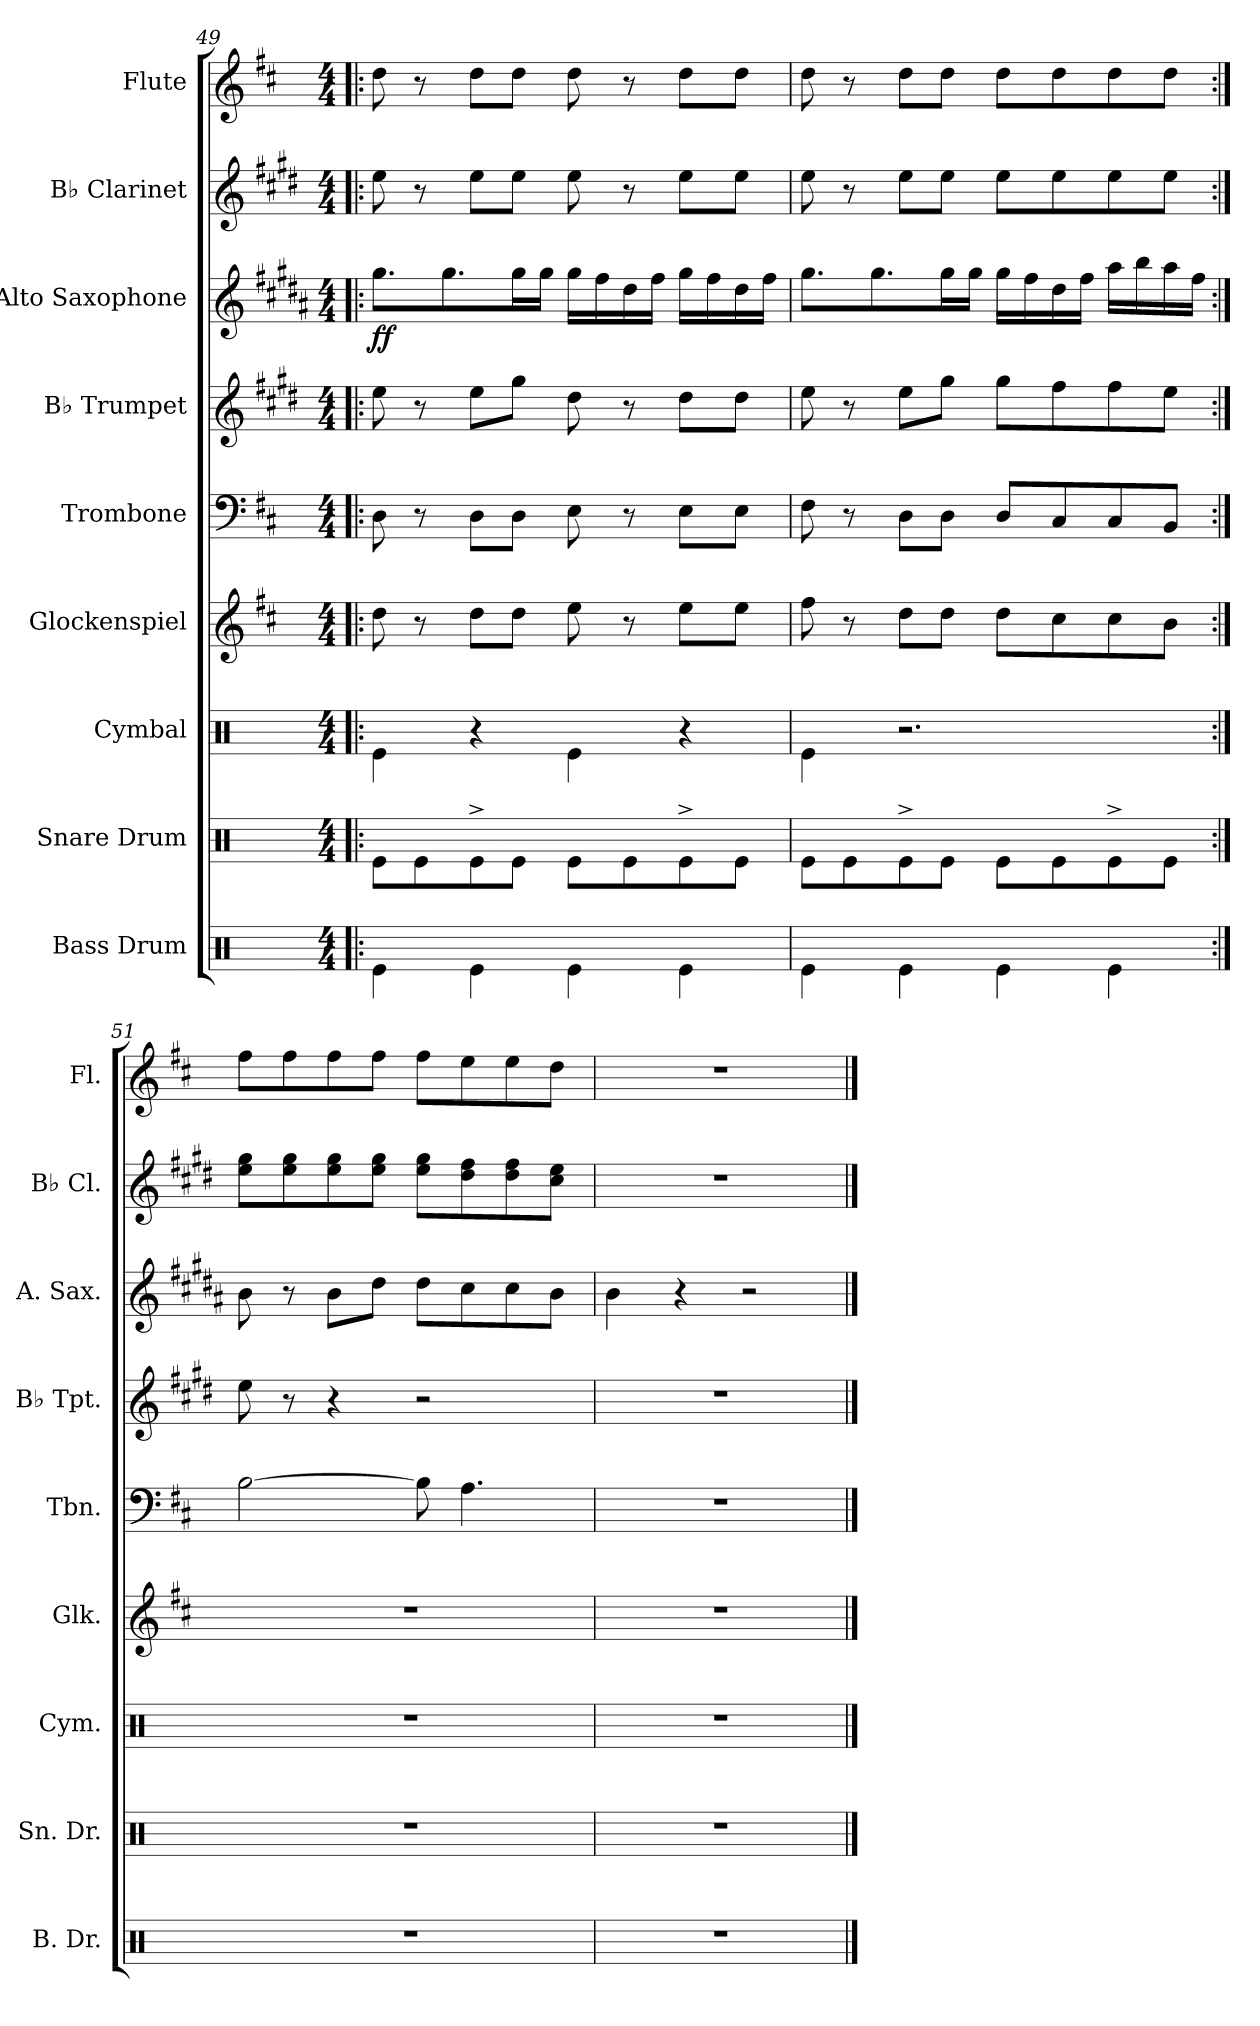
**kern	**kern	**kern	**kern	**kern	**kern	**kern	**dynam	**kern	**kern
*part9	*part8	*part7	*part6	*part5	*part4	*part3	*part3	*part2	*part1
*staff9	*staff8	*staff7	*staff6	*staff5	*staff4	*staff3	*staff3	*staff2	*staff1
*I"Bass Drum	*I"Snare Drum	*I"Cymbal	*I"Glockenspiel	*I"Trombone	*I"B♭ Trumpet	*I"Alto Saxophone	*	*I"B♭ Clarinet	*I"Flute
*I'B. Dr.	*I'Sn. Dr.	*I'Cym.	*I'Glk.	*I'Tbn.	*I'B♭ Tpt.	*I'A. Sax.	*	*I'B♭ Cl.	*I'Fl.
!!LO:PB:g=z
*clefX	*clefX	*clefX	*clefG2	*clefF4	*clefG2	*clefG2	*	*clefG2	*clefG2
*	*	*	*ITrd-14c-24	*	*ITrd1c2	*ITrd5c9	*	*ITrd1c2	*
*k[]	*k[]	*k[]	*k[f#c#]	*k[f#c#]	*k[f#c#]	*k[f#c#]	*	*k[f#c#]	*k[f#c#]
*M4/4	*M4/4	*M4/4	*M4/4	*M4/4	*M4/4	*M4/4	*	*M4/4	*M4/4
=49!|:	=49!|:	=49!|:	=49!|:	=49!|:	=49!|:	=49!|:	=49!|:	=49!|:	=49!|:
!	!	!	!	!	!	!	!LO:DY:b	!	!
4Re\	8Re\L	4Re\	8dddd\	8D\	8dd\	8.b\L	ff	8dd\	8dd\
.	8Re\	.	8r	8r	8r	.	.	8r	8r
.	.	.	.	.	.	8.b\	.	.	.
4Re\	8Re^\	4r	8dddd\L	8D\L	8dd\L	.	.	8dd\L	8dd\L
.	8Re\J	.	8dddd\J	8D\J	8ff#\J	16b\L	.	8dd\J	8dd\J
.	.	.	.	.	.	16b\JJ	.	.	.
4Re\	8Re\L	4Re\	8eeee\	8E\	8cc#\	16b\LL	.	8dd\	8dd\
.	.	.	.	.	.	16a\	.	.	.
.	8Re\	.	8r	8r	8r	16f#\	.	8r	8r
.	.	.	.	.	.	16a\JJ	.	.	.
4Re\	8Re^\	4r	8eeee\L	8E\L	8cc#\L	16b\LL	.	8dd\L	8dd\L
.	.	.	.	.	.	16a\	.	.	.
.	8Re\J	.	8eeee\J	8E\J	8cc#\J	16f#\	.	8dd\J	8dd\J
.	.	.	.	.	.	16a\JJ	.	.	.
=50	=50	=50	=50	=50	=50	=50	=50	=50	=50
4Re\	8Re\L	4Re\	8ffff#\	8F#\	8dd\	8.b\L	.	8dd\	8dd\
.	8Re\	.	8r	8r	8r	.	.	8r	8r
.	.	.	.	.	.	8.b\	.	.	.
4Re\	8Re^\	2.r	8dddd\L	8D\L	8dd\L	.	.	8dd\L	8dd\L
.	8Re\J	.	8dddd\J	8D\J	8ff#\J	16b\L	.	8dd\J	8dd\J
.	.	.	.	.	.	16b\JJ	.	.	.
4Re\	8Re\L	.	8dddd\L	8D/L	8ff#\L	16b\LL	.	8dd\L	8dd\L
.	.	.	.	.	.	16a\	.	.	.
.	8Re\	.	8cccc#\	8C#/	8ee\	16f#\	.	8dd\	8dd\
.	.	.	.	.	.	16a\JJ	.	.	.
4Re\	8Re^\	.	8cccc#\	8C#/	8ee\	16cc#\LL	.	8dd\	8dd\
.	.	.	.	.	.	16dd\	.	.	.
.	8Re\J	.	8bbb\J	8BB/J	8dd\J	16cc#\	.	8dd\J	8dd\J
.	.	.	.	.	.	16a\JJ	.	.	.
=51:|!	=51:|!	=51:|!	=51:|!	=51:|!	=51:|!	=51:|!	=51:|!	=51:|!	=51:|!
1r	1r	1r	1r	[2B\	8dd\	8d\	.	8dd\ 8ff#\L	8ff#\L
.	.	.	.	.	8r	8r	.	8dd\ 8ff#\	8ff#\
.	.	.	.	.	4r	8d\L	.	8dd\ 8ff#\	8ff#\
.	.	.	.	.	.	8f#\J	.	8dd\ 8ff#\J	8ff#\J
.	.	.	.	8B\]	2r	8f#\L	.	8dd\ 8ff#\L	8ff#\L
.	.	.	.	4.A\	.	8e\	.	8cc#\ 8ee\	8ee\
.	.	.	.	.	.	8e\	.	8cc#\ 8ee\	8ee\
.	.	.	.	.	.	8d\J	.	8b\ 8dd\J	8dd\J
=52	=52	=52	=52	=52	=52	=52	=52	=52	=52
1r	1r	1r	1r	1r	1r	4d\	.	1r	1r
.	.	.	.	.	.	4r	.	.	.
.	.	.	.	.	.	2r	.	.	.
==	==	==	==	==	==	==	==	==	==
*-	*-	*-	*-	*-	*-	*-	*-	*-	*-
